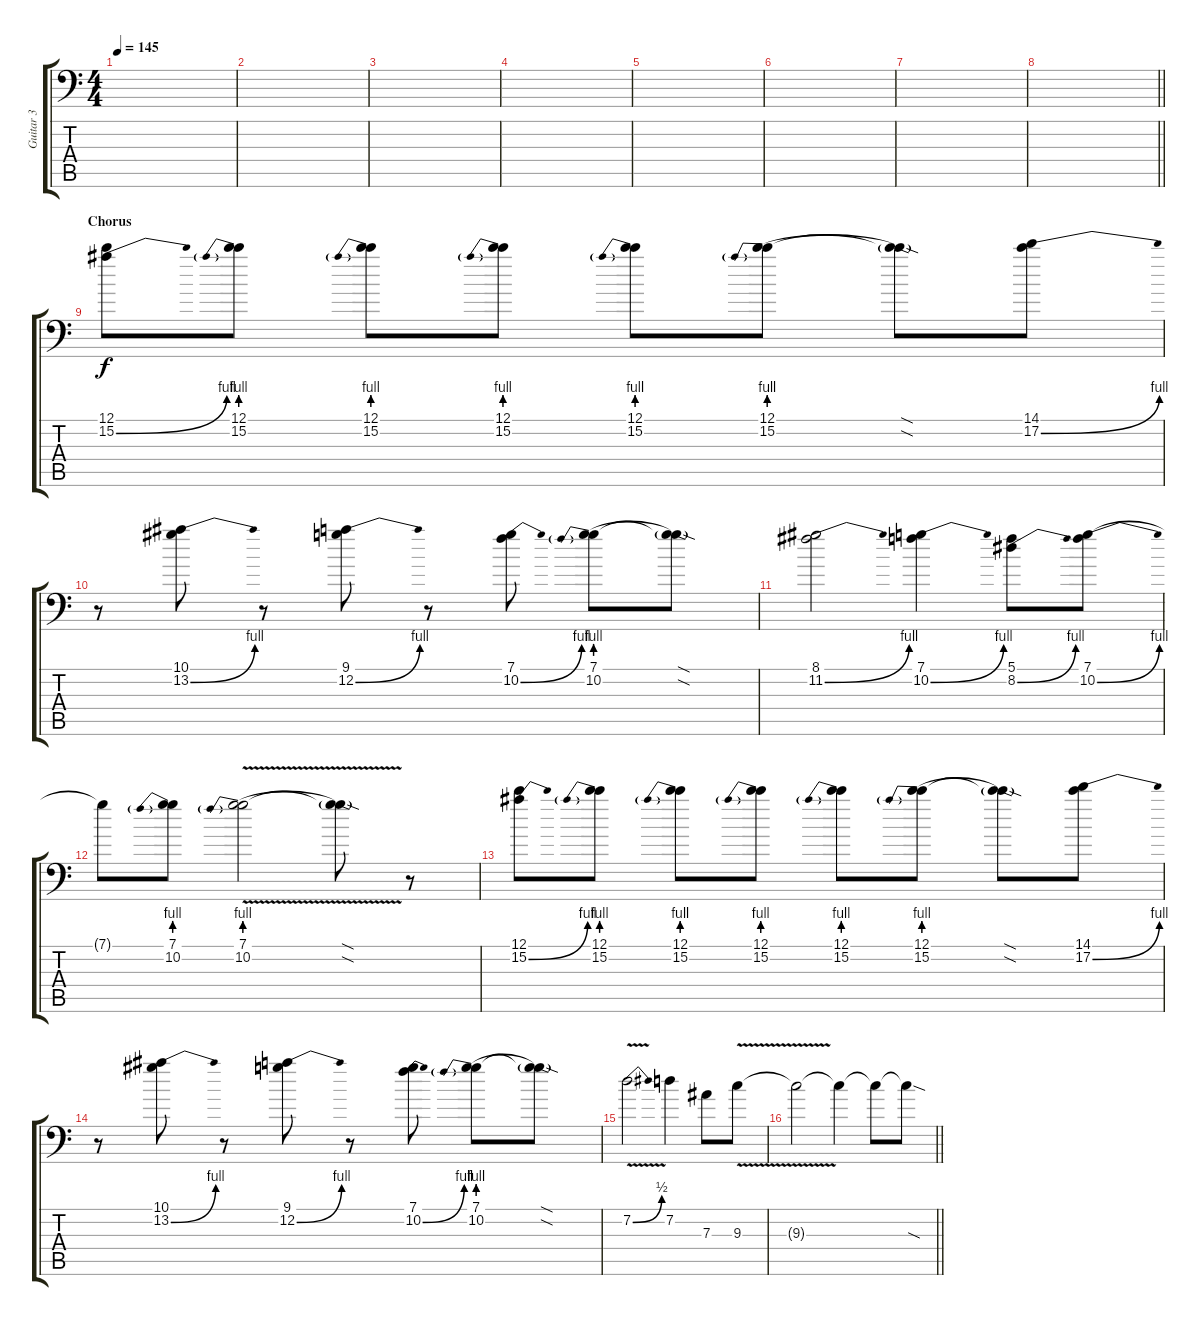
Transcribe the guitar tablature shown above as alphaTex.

\track ("Guitar 3" "Guitar 3") {instrument distortionguitar}
\staff {score tabs}
\tuning (C4 G3 Eb3 Bb2 F2 Bb1) {hide}
\ts (4 4)
\tempo 145
\clef f4
\ks c
|
|
|
|
|
|
|
\barLineRight lightlight
|
\section ("" "Chorus")
(12.1 15.2{be (bend 0 0 60 4)}).8 (12.1 15.2{be (prebend 0 4 60 4)}).8 (12.1 15.2{be (prebend 0 4 60 4)}).8 (12.1 15.2{be (prebend 0 4 60 4)}).8 (12.1 15.2{be (prebend 0 4 60 4)}).8 (12.1 15.2{be (prebend 0 4 60 4)}).8 (12.1{sod t} 15.2{sod t}).8 (14.1 17.2{be (bend 0 0 60 4)}).8 |
r.8 (10.1 13.2{be (bend 0 0 60 4)}).8 r.8 (9.1 12.2{be (bend 0 0 60 4)}).8 r.8 (7.1 10.2{be (bend 0 0 60 4)}).8 (7.1 10.2{be (prebend 0 4 60 4)}).8 (7.1{sod t} 10.2{sod t}).8 |
(8.1 11.2{be (bend 0 0 60 4)}).2 (7.1 10.2{be (bend 0 0 60 4)}).4 (5.1 8.2{be (bend 0 0 60 4)}).8 (7.1 10.2{be (bend 0 0 60 4)}).8 |
7.1{t}.8 (7.1 10.2{be (prebend 0 4 60 4)}).8 (7.1{v} 10.2{be (prebend 0 4 60 4) v}).2 (7.1{sod t} 10.2{sod t}).8 r.8 |
(12.1 15.2{be (bend 0 0 60 4)}).8 (12.1 15.2{be (prebend 0 4 60 4)}).8 (12.1 15.2{be (prebend 0 4 60 4)}).8 (12.1 15.2{be (prebend 0 4 60 4)}).8 (12.1 15.2{be (prebend 0 4 60 4)}).8 (12.1 15.2{be (prebend 0 4 60 4)}).8 (12.1{sod t} 15.2{sod t}).8 (14.1 17.2{be (bend 0 0 60 4)}).8 |
r.8 (10.1 13.2{be (bend 0 0 60 4)}).8 r.8 (9.1 12.2{be (bend 0 0 60 4)}).8 r.8 (7.1 10.2{be (bend 0 0 60 4)}).8 (7.1 10.2{be (prebend 0 4 60 4)}).8 (7.1{sod t} 10.2{sod t}).8 |
7.2{be (bend 0 0 60 2) v}.2 7.2.4 7.3.8 9.3{v}.8 |
\barLineRight lightlight
9.3{t}.2 9.3{t}.4 9.3{t}.8 9.3{sod t}.8
